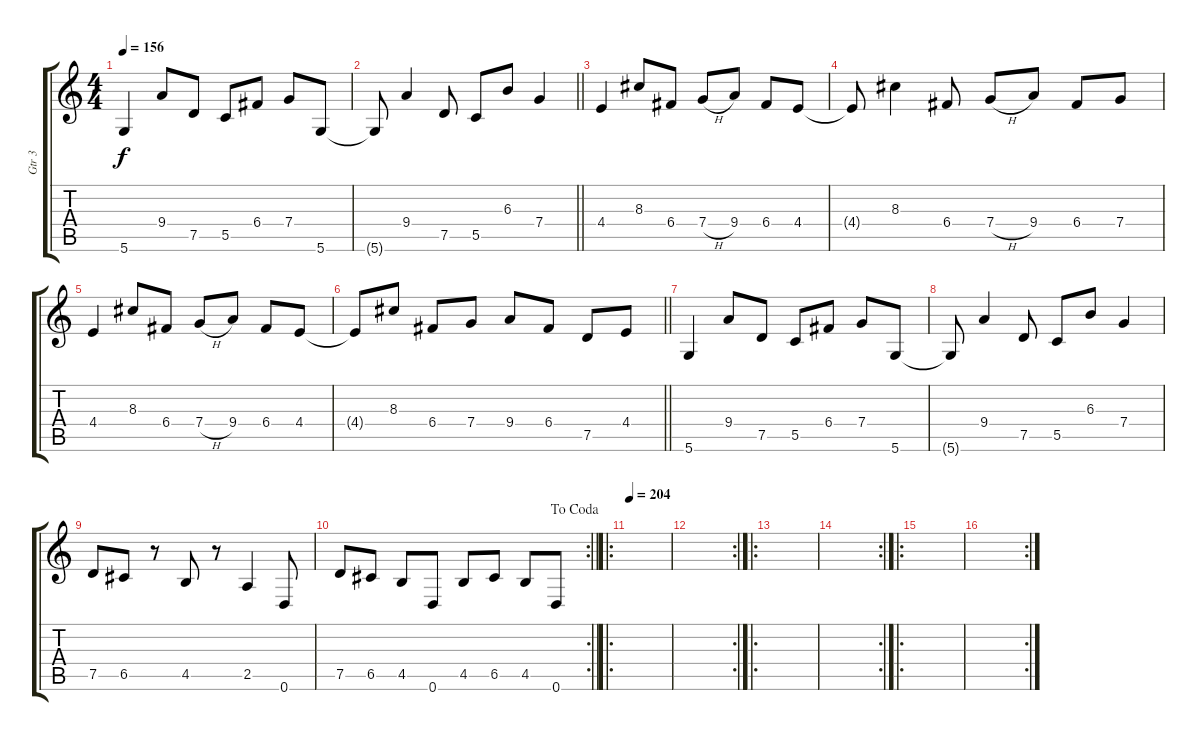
\track ("Gtr 3" "Gtr 3") {instrument distortionguitar}
\staff {score tabs}
\tuning (D4 A3 F3 C3 G2 D2) {hide}
\ts (4 4)
\tempo 156
\clef g2
\ks c
5.6.4{dy f} 9.4.8 7.5.8 5.5.8 6.4.8 7.4.8 5.6.8 |
\barLineRight lightlight
5.6{t}.8 9.4.4 7.5.8 5.5.8 6.3.8 7.4.4 |
4.4.4 8.3.8 6.4.8 7.4{h}.8 9.4.8 6.4.8 4.4.8 |
4.4{t}.8 8.3.4 6.4.8 7.4{h}.8 9.4.8 6.4.8 7.4.8 |
4.4.4 8.3.8 6.4.8 7.4{h}.8 9.4.8 6.4.8 4.4.8 |
\barLineRight lightlight
4.4{t}.8 8.3.8 6.4.8 7.4.8 9.4.8 6.4.8 7.5.8 4.4.8 |
5.6.4 9.4.8 7.5.8 5.5.8 6.4.8 7.4.8 5.6.8 |
5.6{t}.8 9.4.4 7.5.8 5.5.8 6.3.8 7.4.4 |
7.5.8 6.5.8 r.8 4.5.8 r.8 2.5.4 0.6.8 |
\rc 2
\jump dacoda
\barLineRight lightlight
7.5.8 6.5.8 4.5.8 0.6.8 4.5.8 6.5.8 4.5.8 0.6.8 |
\ro
\tempo 204
|
\rc 2
|
\ro
|
\rc 2
|
\ro
|
\rc 2
